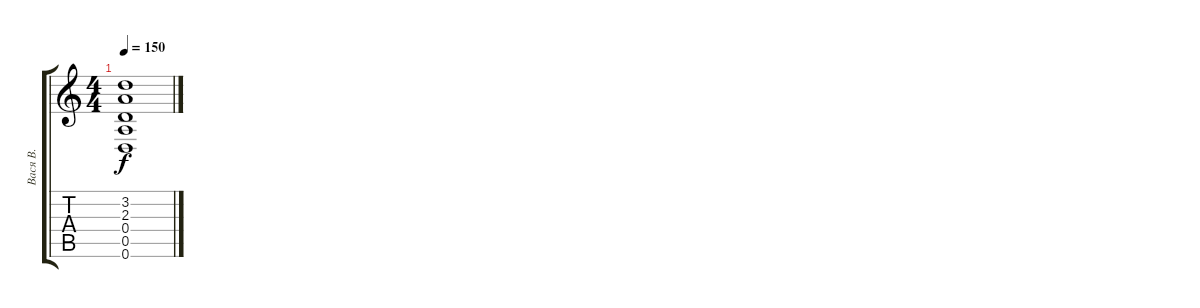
\track ("Вася В." "Вася В.") {instrument acousticguitarsteel}
\staff {score tabs}
\tuning (E4 B3 G3 D3 A2 D2) {hide}
\ts (4 4)
\tempo 150
\clef g2
\ks c
(3.2 2.3 0.4 0.5 0.6).1{dy f}
